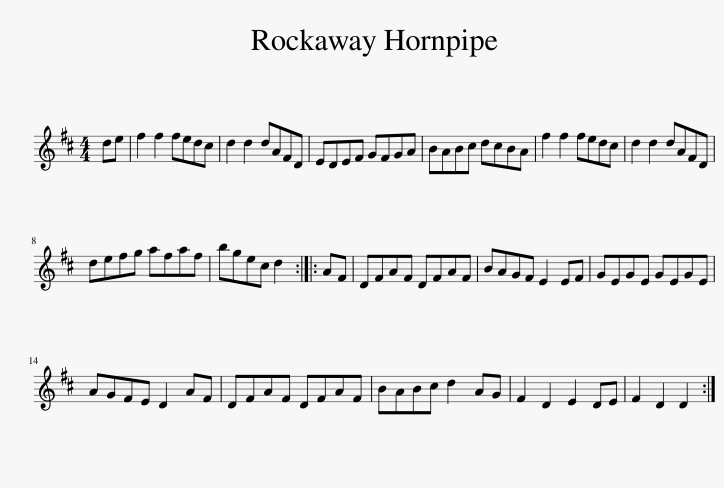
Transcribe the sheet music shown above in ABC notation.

X:1
L:1/8
M:4/4
I:linebreak $
K:D
V:1 treble
V:1
 de | f2 f2 fedc | d2 d2 dAFD | EDEF GFGA | BABc dcBA | %5
 f2 f2 fedc | d2 d2 dAFD |$ defg afaf | bgec d2 :: AF | %10
 DFAF DFAF | BAGF E2 EF | GEGE GEGE |$ AGFE D2 AF | DFAF DFAF | %15
 BABc d2 AG | F2 D2 E2 DE | F2 D2 D2 :| %18
